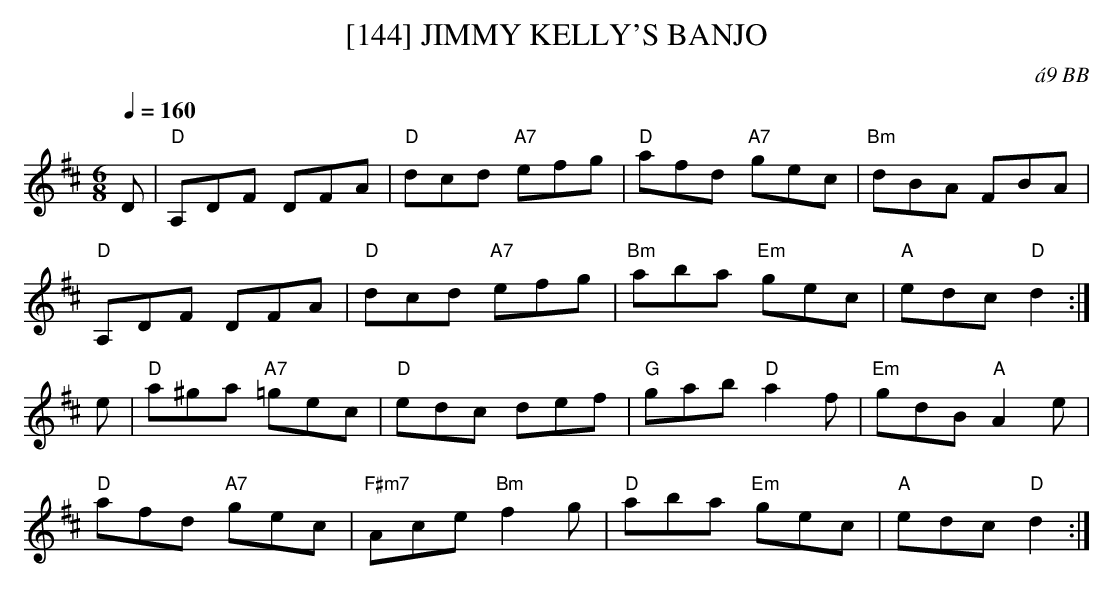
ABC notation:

X:1
T:[144] JIMMY KELLY'S BANJO
C:\'a9 BB
Q:1/4=160
M:6/8
L:1/8
K:D
D|"D"A,DF DFA|"D"dcd "A7"efg|"D"afd "A7"gec|"Bm"dBA FBA|
"D"A,DF DFA|"D"dcd "A7"efg|"Bm"aba "Em"gec|"A"edc "D"d2 :|
e|"D"a^ga "A7"=gec|"D"edc def|"G"gab "D"a2 f|"Em"gdB "A"A2 e|
"D"afd "A7"gec|"F#m7"Ace "Bm"f2 g|"D"aba "Em"gec|"A"edc "D"d2 :|
